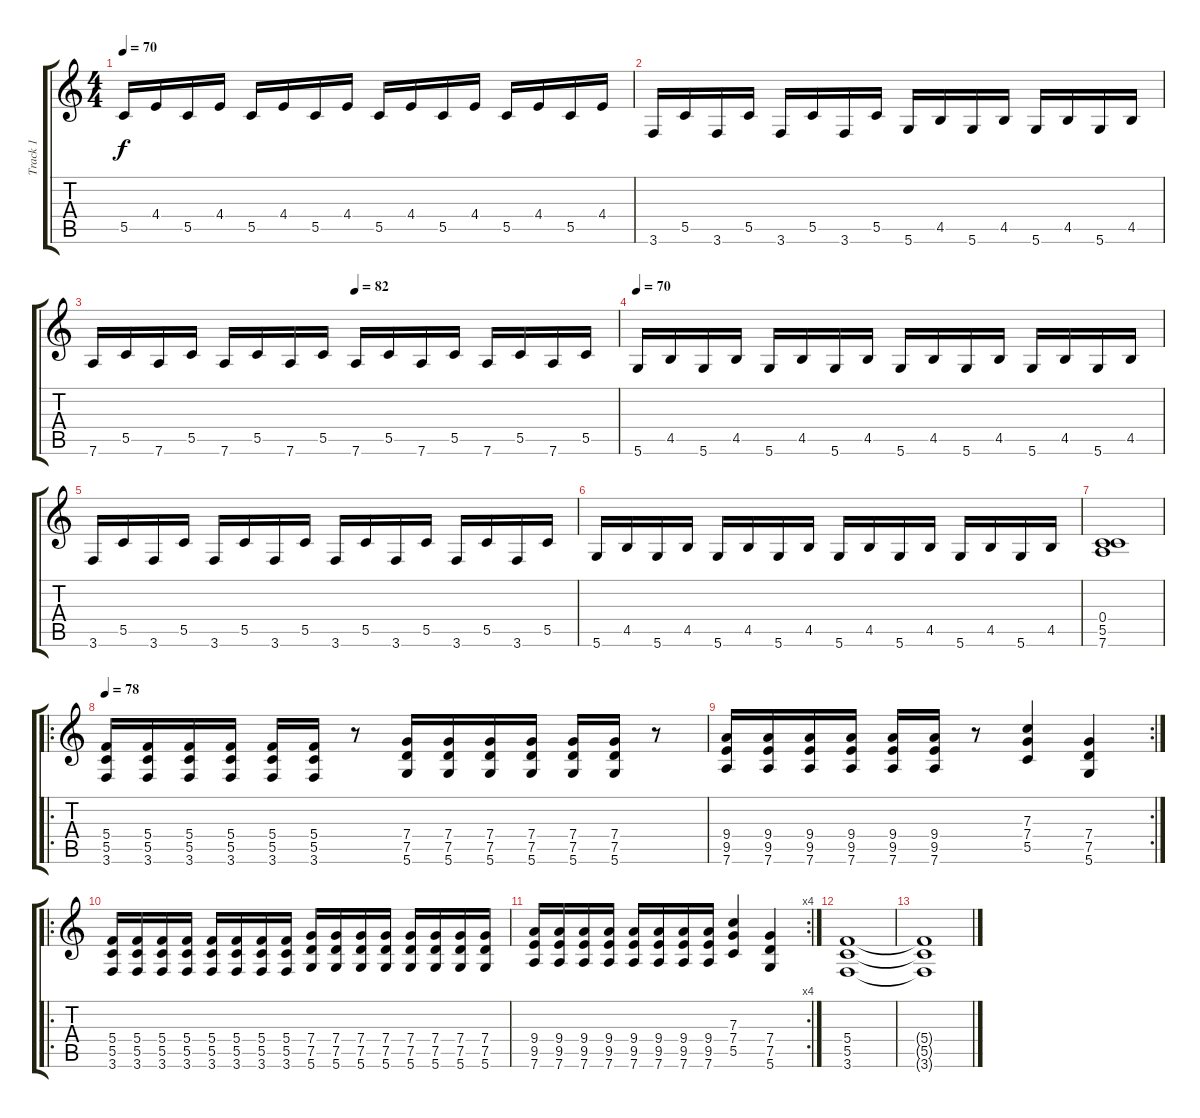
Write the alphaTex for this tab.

\track ("Track 1" "Track 1") {instrument electricguitarclean}
\staff {score tabs}
\tuning (D4 A3 F3 C3 G2 D2) {hide}
\ts (4 4)
\tempo 70
\clef g2
\ks c
5.5.16{dy f} 4.4.16 5.5.16 4.4.16 5.5.16 4.4.16 5.5.16 4.4.16 5.5.16 4.4.16 5.5.16 4.4.16 5.5.16 4.4.16 5.5.16 4.4.16 |
3.6.16 5.5.16 3.6.16 5.5.16 3.6.16 5.5.16 3.6.16 5.5.16 5.6.16 4.5.16 5.6.16 4.5.16 5.6.16 4.5.16 5.6.16 4.5.16 |
\tempo (82 0.5)
7.6.16 5.5.16 7.6.16 5.5.16 7.6.16 5.5.16 7.6.16 5.5.16 7.6.16 5.5.16 7.6.16 5.5.16 7.6.16 5.5.16 7.6.16 5.5.16 |
\tempo 70
5.6.16 4.5.16 5.6.16 4.5.16 5.6.16 4.5.16 5.6.16 4.5.16 5.6.16 4.5.16 5.6.16 4.5.16 5.6.16 4.5.16 5.6.16 4.5.16 |
3.6.16 5.5.16 3.6.16 5.5.16 3.6.16 5.5.16 3.6.16 5.5.16 3.6.16 5.5.16 3.6.16 5.5.16 3.6.16 5.5.16 3.6.16 5.5.16 |
5.6.16 4.5.16 5.6.16 4.5.16 5.6.16 4.5.16 5.6.16 4.5.16 5.6.16 4.5.16 5.6.16 4.5.16 5.6.16 4.5.16 5.6.16 4.5.16 |
(0.4 5.5 7.6).1 |
\ro
\tempo 78
(5.4 5.5 3.6).16{instrument overdrivenguitar} (5.4 5.5 3.6).16 (5.4 5.5 3.6).16 (5.4 5.5 3.6).16 (5.4 5.5 3.6).16 (5.4 5.5 3.6).16 r.8 (7.4 7.5 5.6).16 (7.4 7.5 5.6).16 (7.4 7.5 5.6).16 (7.4 7.5 5.6).16 (7.4 7.5 5.6).16 (7.4 7.5 5.6).16 r.8 |
\rc 2
(9.4 9.5 7.6).16 (9.4 9.5 7.6).16 (9.4 9.5 7.6).16 (9.4 9.5 7.6).16 (9.4 9.5 7.6).16 (9.4 9.5 7.6).16 r.8 (7.3 7.4 5.5).4 (7.4 7.5 5.6).4 |
\ro
(5.4 5.5 3.6).16 (5.4 5.5 3.6).16 (5.4 5.5 3.6).16 (5.4 5.5 3.6).16 (5.4 5.5 3.6).16 (5.4 5.5 3.6).16 (5.4 5.5 3.6).16 (5.4 5.5 3.6).16 (7.4 7.5 5.6).16 (7.4 7.5 5.6).16 (7.4 7.5 5.6).16 (7.4 7.5 5.6).16 (7.4 7.5 5.6).16 (7.4 7.5 5.6).16 (7.4 7.5 5.6).16 (7.4 7.5 5.6).16 |
\rc 4
(9.4 9.5 7.6).16 (9.4 9.5 7.6).16 (9.4 9.5 7.6).16 (9.4 9.5 7.6).16 (9.4 9.5 7.6).16 (9.4 9.5 7.6).16 (9.4 9.5 7.6).16 (9.4 9.5 7.6).16 (7.3 7.4 5.5).4 (7.4 7.5 5.6).4 |
(5.4 5.5 3.6).1 |
(5.4{t} 5.5{t} 3.6{t}).1
